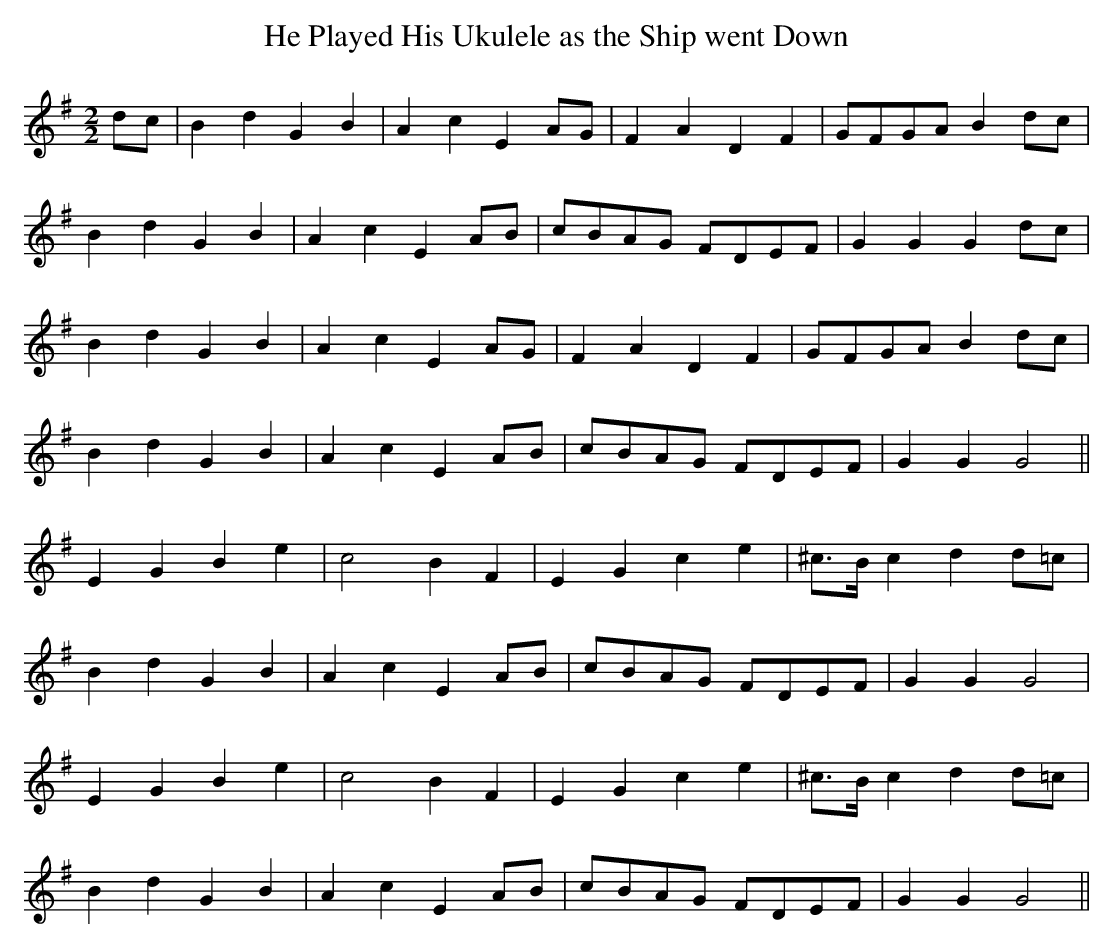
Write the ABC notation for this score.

X:1
T:He Played His Ukulele as the Ship went Down
M:2/2
L:1/8
K:G
dc|B2 d2 G2 B2|A2 c2 E2 AG|F2 A2 D2 F2|GFGA B2 dc|
B2 d2 G2 B2|A2 c2 E2 AB|cBAG FDEF|G2 G2 G2 dc|
B2 d2 G2 B2|A2 c2 E2 AG|F2 A2 D2 F2|GFGA B2 dc|
B2 d2 G2 B2|A2 c2 E2 AB|cBAG FDEF|G2 G2 G4||
E2 G2 B2 e2|c4 B2 F2|E2 G2 c2 e2|^c>B c2 d2 d=c|
B2 d2 G2 B2|A2 c2 E2 AB|cBAG FDEF|G2 G2 G4|
E2 G2 B2 e2|c4 B2 F2|E2 G2 c2 e2|^c>B c2 d2 d=c|
B2 d2 G2 B2|A2 c2 E2 AB|cBAG FDEF|G2 G2 G4||
